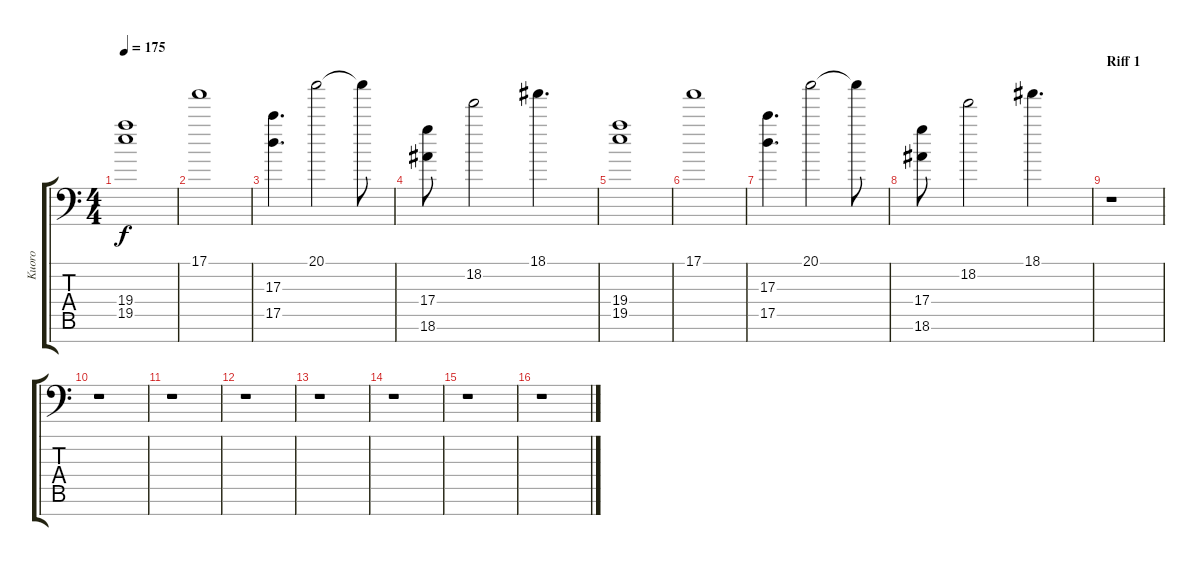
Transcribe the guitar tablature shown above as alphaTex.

\track ("Kuoro" "Kuoro") {instrument synthbass1}
\staff {score tabs}
\tuning (E4 B3 G3 D3 A2 E2 C-1) {hide}
\ts (4 4)
\tempo 175
\clef f4
\ks c
(19.4 19.5).1{dy f} |
17.1.1 |
(17.3 17.5).4{d} 20.1.2 20.1{t}.8 |
(17.4 18.6).8 18.2.2 18.1.4{d} |
(19.4 19.5).1 |
17.1.1 |
(17.3 17.5).4{d} 20.1.2 20.1{t}.8 |
(17.4 18.6).8 18.2.2 18.1.4{d} |
\section ("" "Riff 1")
r.1 |
r.1 |
r.1 |
r.1 |
r.1 |
r.1 |
r.1 |
r.1
